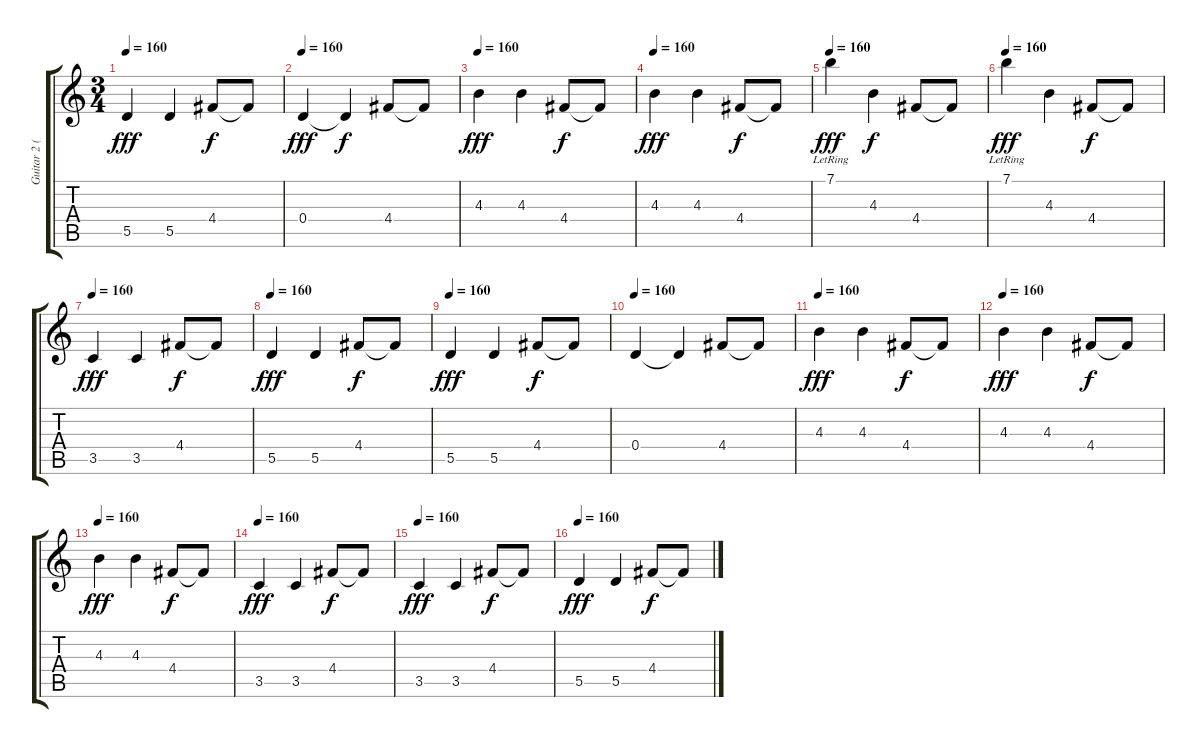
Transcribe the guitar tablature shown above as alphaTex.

\track ("Guitar 2 (Clean)" "Guitar 2 (") {instrument electricguitarclean}
\staff {score tabs}
\tuning (E4 B3 G3 D3 A2 E2) {hide}
\ts (3 4)
\tempo 160
\clef g2
\ks c
5.5.4{dy fff} 5.5.4 4.4.8{dy f} 4.4{t}.8 |
\tempo 160
0.4.4{dy fff} 0.4{t}.4{dy f} 4.4.8 4.4{t}.8 |
\tempo 160
4.3.4{dy fff} 4.3.4 4.4.8{dy f} 4.4{t}.8 |
\tempo 160
4.3.4{dy fff} 4.3.4 4.4.8{dy f} 4.4{t}.8 |
\tempo 160
7.1{lr}.4{dy fff} 4.3.4{dy f} 4.4.8 4.4{t}.8 |
\tempo 160
7.1{lr}.4{dy fff} 4.3.4 4.4.8{dy f} 4.4{t}.8 |
\tempo 160
3.5.4{dy fff} 3.5.4 4.4.8{dy f} 4.4{t}.8 |
\tempo 160
5.5.4{dy fff} 5.5.4 4.4.8{dy f} 4.4{t}.8 |
\tempo 160
5.5.4{dy fff} 5.5.4 4.4.8{dy f} 4.4{t}.8 |
\tempo 160
0.4.4 0.4{t}.4 4.4.8 4.4{t}.8 |
\tempo 160
4.3.4{dy fff} 4.3.4 4.4.8{dy f} 4.4{t}.8 |
\tempo 160
4.3.4{dy fff} 4.3.4 4.4.8{dy f} 4.4{t}.8 |
\tempo 160
4.3.4{dy fff} 4.3.4 4.4.8{dy f} 4.4{t}.8 |
\tempo 160
3.5.4{dy fff} 3.5.4 4.4.8{dy f} 4.4{t}.8 |
\tempo 160
3.5.4{dy fff} 3.5.4 4.4.8{dy f} 4.4{t}.8 |
\tempo 160
5.5.4{dy fff} 5.5.4 4.4.8{dy f} 4.4{t}.8
